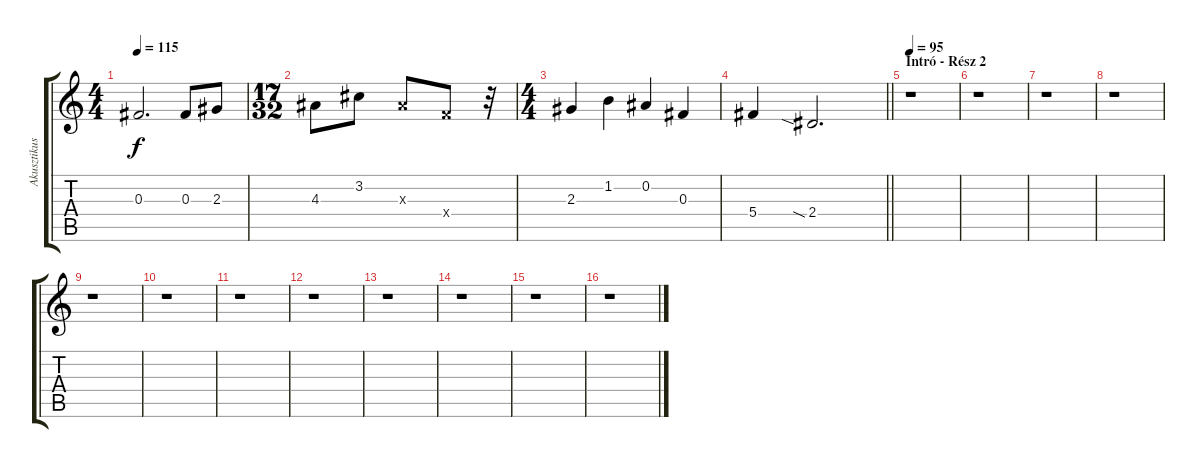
\track ("Akusztikus - Szóló" "Akusztikus") {instrument acousticguitarsteel}
\staff {score tabs}
\tuning (Eb4 Bb3 Gb3 Db3 Ab2 Eb2) {hide}
\ts (4 4)
\tempo 115
\clef g2
\ks c
0.3.2{d dy f} 0.3.8 2.3.8 |
\ts (17 32)
4.3.8 3.2.8 4.3{x}.8 4.4{x}.8 r.32 |
\ts (4 4)
2.3.4 1.2.4 0.2.4 0.3.4 |
\barLineRight lightlight
5.4.4 2.4{sia}.2{d} |
\section ("" "Intró - Rész 2")
\tempo 95
r.1 |
r.1 |
r.1 |
r.1 |
r.1 |
r.1 |
r.1 |
r.1 |
r.1 |
r.1 |
r.1 |
r.1
